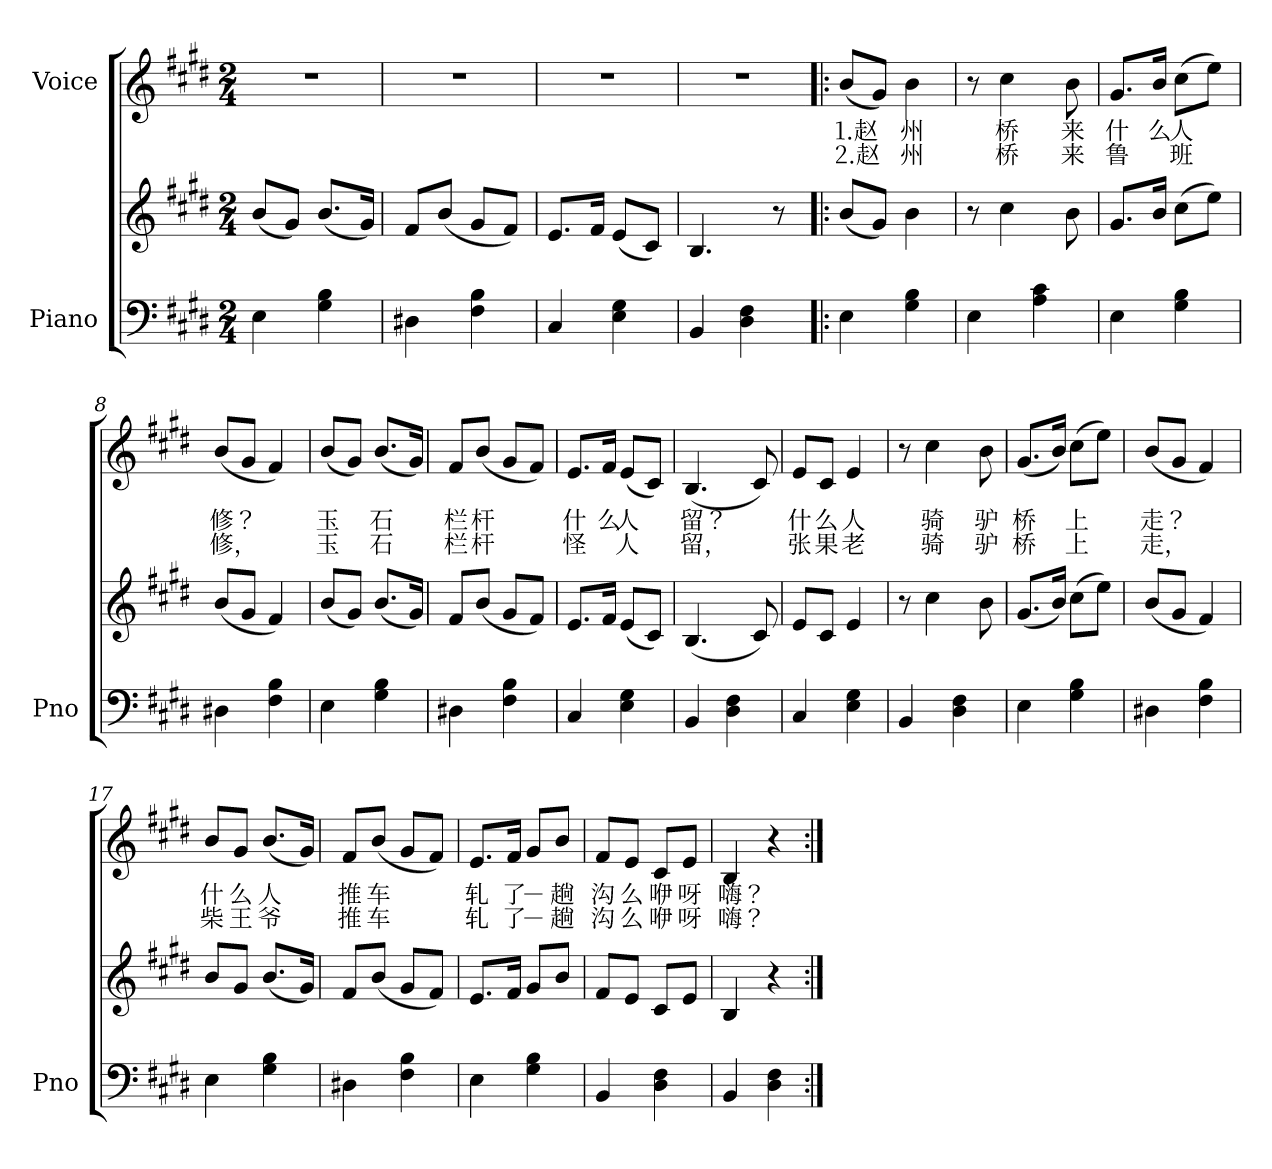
**kern	**kern	**kern	**text	**text
*part2	*part2	*part1	*part1	*part1
*staff3	*staff2	*staff1	*staff1	*staff1
*I"Piano	*	*I"Voice	*	*
*I'Pno	*	*	*	*
*clefF4	*clefG2	*clefG2	*	*
*k[f#c#g#d#]	*k[f#c#g#d#]	*k[f#c#g#d#]	*	*
*M2/4	*M2/4	*M2/4	*	*
*MM97	*MM97	*MM97	*	*
=1	=1	=1	=1	=1
4E\	(<8b/L	2r	.	.
.	8g#/J)	.	.	.
4G#\ 4B\	(<8.b/L	.	.	.
.	16g#/Jk)	.	.	.
=2	=2	=2	=2	=2
4D#X\	8f#/L	2r	.	.
.	(<8b/J	.	.	.
4F#\ 4B\	8g#/L	.	.	.
.	8f#/J)	.	.	.
=3	=3	=3	=3	=3
4C#/	8.e/L	2r	.	.
.	16f#/Jk	.	.	.
4E\ 4G#\	(<8e/L	.	.	.
.	8c#/J)	.	.	.
=4	=4	=4	=4	=4
4BB/	4.B/	2r	.	.
4D#\ 4F#\	.	.	.	.
.	8r	.	.	.
=5!|:	=5!|:	=5!|:	=5!|:	=5!|:
!	!	!	!LO:LY:b	!LO:LY:b
4E\	(<8b/L	(<8b/L	1.赵	2.赵
.	8g#/J)	8g#/J)	.	.
!	!	!	!LO:LY:b	!LO:LY:b
4G#\ 4B\	4b\	4b\	州	州
=6	=6	=6	=6	=6
4E\	8r	8r	.	.
!	!	!	!LO:LY:b	!LO:LY:b
.	4cc#\	4cc#\	桥	桥
4A\ 4c#\	.	.	.	.
!	!	!	!LO:LY:b	!LO:LY:b
.	8b\	8b\	来	来
=7	=7	=7	=7	=7
!	!	!	!LO:LY:b	!LO:LY:b
4E\	8.g#/L	8.g#/L	什	鲁
!	!	!	!LO:LY:b	!
.	16b/Jk	16b/Jk	么	.
!	!	!	!LO:LY:b	!LO:LY:b
4G#\ 4B\	(>8cc#\L	(>8cc#\L	人	班
.	8ee\J)	8ee\J)	.	.
=8	=8	=8	=8	=8
!	!	!	!LO:LY:b	!LO:LY:b
4D#X\	(<8b/L	(<8b/L	修？	修，
.	8g#/J	8g#/J	.	.
4F#\ 4B\	4f#/)	4f#/)	.	.
=9	=9	=9	=9	=9
!	!	!	!LO:LY:b	!LO:LY:b
4E\	(<8b/L	(<8b/L	玉	玉
.	8g#/J)	8g#/J)	.	.
!	!	!	!LO:LY:b	!LO:LY:b
4G#\ 4B\	(<8.b/L	(<8.b/L	石	石
.	16g#/Jk)	16g#/Jk)	.	.
!!LO:LB:g=z
=10	=10	=10	=10	=10
!	!	!	!LO:LY:b	!LO:LY:b
4D#X\	8f#/L	8f#/L	栏	栏
!	!	!	!LO:LY:b	!LO:LY:b
.	(<8b/J	(<8b/J	杆	杆
4F#\ 4B\	8g#/L	8g#/L	.	.
.	8f#/J)	8f#/J)	.	.
=11	=11	=11	=11	=11
!	!	!	!LO:LY:b	!LO:LY:b
4C#/	8.e/L	8.e/L	什	怪
!	!	!	!LO:LY:b	!
.	16f#/Jk	16f#/Jk	么	.
!	!	!	!LO:LY:b	!LO:LY:b
4E\ 4G#\	(<8e/L	(<8e/L	人	人
.	8c#/J)	8c#/J)	.	.
=12	=12	=12	=12	=12
!	!	!	!LO:LY:b	!LO:LY:b
4BB/	(<4.B/	(<4.B/	留？	留，
4D#\ 4F#\	.	.	.	.
.	8c#/)	8c#/)	.	.
=13	=13	=13	=13	=13
!	!	!	!LO:LY:b	!LO:LY:b
4C#/	8e/L	8e/L	什	张
!	!	!	!LO:LY:b	!LO:LY:b
.	8c#/J	8c#/J	么	果
!	!	!	!LO:LY:b	!LO:LY:b
4E\ 4G#\	4e/	4e/	人	老
=14	=14	=14	=14	=14
4BB/	8r	8r	.	.
!	!	!	!LO:LY:b	!LO:LY:b
.	4cc#\	4cc#\	骑	骑
4D#\ 4F#\	.	.	.	.
!	!	!	!LO:LY:b	!LO:LY:b
.	8b\	8b\	驴	驴
=15	=15	=15	=15	=15
!	!	!	!LO:LY:b	!LO:LY:b
4E\	(<8.g#/L	(<8.g#/L	桥	桥
.	16b/Jk)	16b/Jk)	.	.
!	!	!	!LO:LY:b	!LO:LY:b
4G#\ 4B\	(>8cc#\L	(>8cc#\L	上	上
.	8ee\J)	8ee\J)	.	.
=16	=16	=16	=16	=16
!	!	!	!LO:LY:b	!LO:LY:b
4D#X\	(<8b/L	(<8b/L	走？	走，
.	8g#/J	8g#/J	.	.
4F#\ 4B\	4f#/)	4f#/)	.	.
=17	=17	=17	=17	=17
!	!	!	!LO:LY:b	!LO:LY:b
4E\	8b/L	8b/L	什	柴
!	!	!	!LO:LY:b	!LO:LY:b
.	8g#/J	8g#/J	么	王
!	!	!	!LO:LY:b	!LO:LY:b
4G#\ 4B\	(<8.b/L	(<8.b/L	人	爷
.	16g#/Jk)	16g#/Jk)	.	.
=18	=18	=18	=18	=18
!	!	!	!LO:LY:b	!LO:LY:b
4D#X\	8f#/L	8f#/L	推	推
!	!	!	!LO:LY:b	!LO:LY:b
.	(<8b/J	(<8b/J	车	车
4F#\ 4B\	8g#/L	8g#/L	.	.
.	8f#/J)	8f#/J)	.	.
!!LO:LB:g=z
=19	=19	=19	=19	=19
!	!	!	!LO:LY:b	!LO:LY:b
4E\	8.e/L	8.e/L	轧	轧
!	!	!	!LO:LY:b	!LO:LY:b
.	16f#/Jk	16f#/Jk	了	了
!	!	!	!LO:LY:b	!LO:LY:b
4G#\ 4B\	8g#/L	8g#/L	－	－
!	!	!	!LO:LY:b	!LO:LY:b
.	8b/J	8b/J	趟	趟
=20	=20	=20	=20	=20
!	!	!	!LO:LY:b	!LO:LY:b
4BB/	8f#/L	8f#/L	沟	沟
!	!	!	!LO:LY:b	!LO:LY:b
.	8e/J	8e/J	么	么
!	!	!	!LO:LY:b	!LO:LY:b
4D#\ 4F#\	8c#/L	8c#/L	咿	咿
!	!	!	!LO:LY:b	!LO:LY:b
.	8e/J	8e/J	呀	呀
=21	=21	=21	=21	=21
!	!	!	!LO:LY:b	!LO:LY:b
4BB/	4B/	4B/	嗨？	嗨？
4D#\ 4F#\	4r	4r	.	.
=:|!	=:|!	=:|!	=:|!	=:|!
*-	*-	*-	*-	*-
